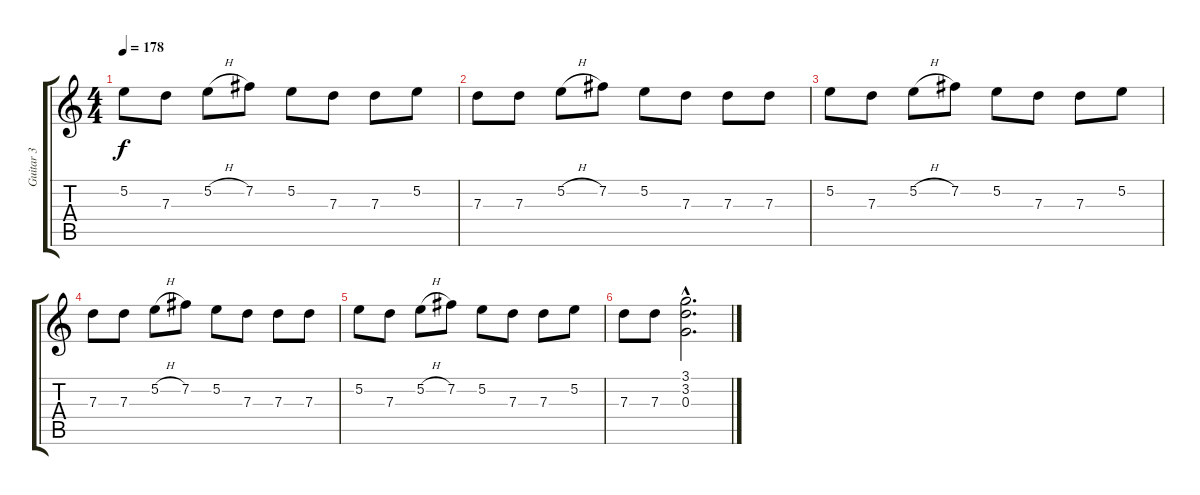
\track ("Guitar 3" "Guitar 3") {instrument distortionguitar}
\staff {score tabs}
\tuning (E4 B3 G3 D3 A2 E2) {hide}
\ts (4 4)
\tempo 178
\clef g2
\ks c
5.2.8{dy f} 7.3.8 5.2{h}.8 7.2.8 5.2.8 7.3.8 7.3.8 5.2.8 |
7.3.8 7.3.8 5.2{h}.8 7.2.8 5.2.8 7.3.8 7.3.8 7.3.8 |
5.2.8 7.3.8 5.2{h}.8 7.2.8 5.2.8 7.3.8 7.3.8 5.2.8 |
7.3.8 7.3.8 5.2{h}.8 7.2.8 5.2.8 7.3.8 7.3.8 7.3.8 |
5.2.8 7.3.8 5.2{h}.8 7.2.8 5.2.8 7.3.8 7.3.8 5.2.8 |
7.3.8 7.3.8 (3.1{hac} 3.2{hac} 0.3{hac}).2{d}
